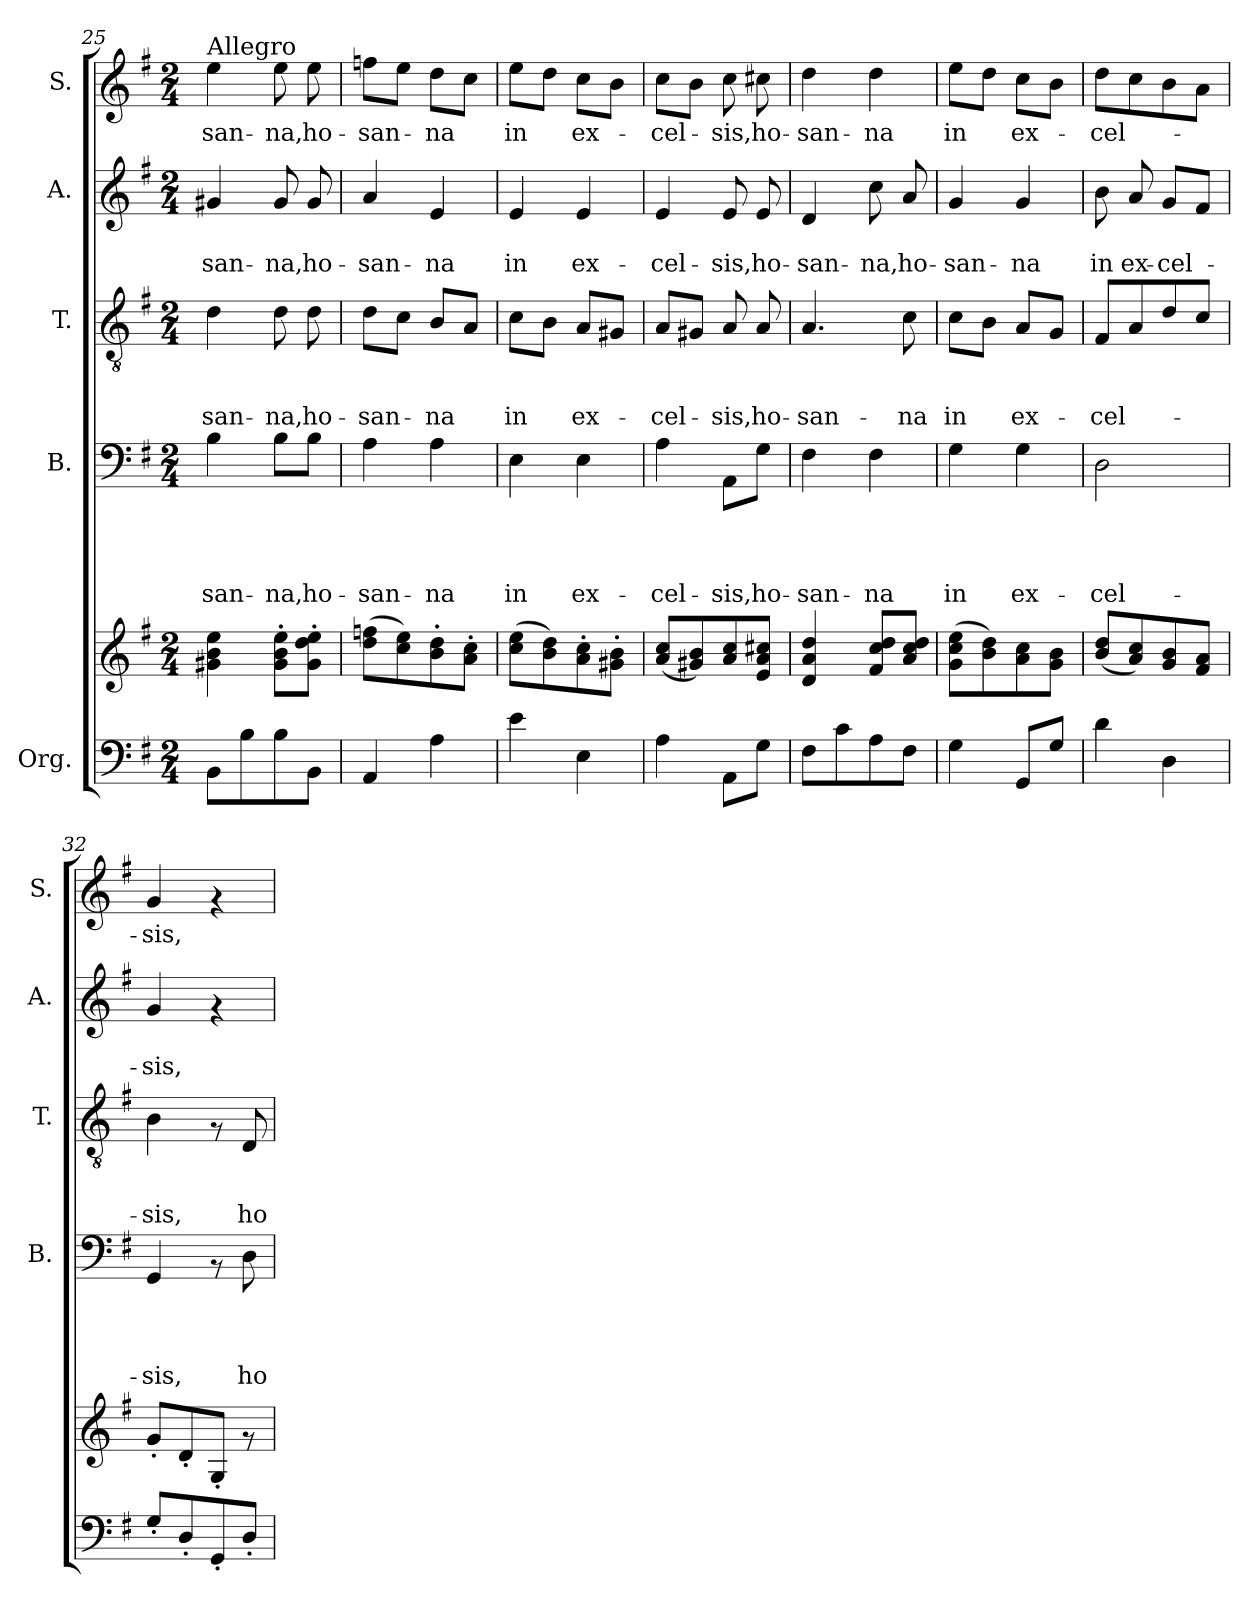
**kern	**kern	**kern	**text	**text	**text	**text	**kern	**text	**text	**text	**kern	**text	**text	**kern	**text
*part5	*part5	*part4	*part4	*part4	*part4	*part4	*part3	*part3	*part3	*part3	*part2	*part2	*part2	*part1	*part1
*staff6	*staff5	*staff4	*staff4	*staff4	*staff4	*staff4	*staff3	*staff3	*staff3	*staff3	*staff2	*staff2	*staff2	*staff1	*staff1
*I"Org.	*	*I"B.	*	*	*	*	*I"T.	*	*	*	*I"A.	*	*	*I"S.	*
*	*	*I'B.	*	*	*	*	*I'T.	*	*	*	*I'A.	*	*	*I'S.	*
*clefF4	*clefG2	*clefF4	*	*	*	*	*clefGv2	*	*	*	*clefG2	*	*	*clefG2	*
*k[f#]	*k[f#]	*k[f#]	*	*	*	*	*k[f#]	*	*	*	*k[f#]	*	*	*k[f#]	*
*G:	*G:	*G:	*	*	*	*	*G:	*	*	*	*G:	*	*	*G:	*
*M2/4	*M2/4	*M2/4	*	*	*	*	*M2/4	*	*	*	*M2/4	*	*	*M2/4	*
=25	=25	=25	=25	=25	=25	=25	=25	=25	=25	=25	=25	=25	=25	=25	=25
!	!	!	!	!	!	!	!	!	!	!	!	!	!	!LO:TX:a:t=Allegro	!
!	!	!	!	!	!	!LO:LY:b	!	!	!	!LO:LY:b	!	!	!LO:LY:b	!	!LO:LY:b
8BB\L	4g#X\ 4b\ 4ee\	4B\	.	.	.	-san-	4d\	.	.	-san-	4g#X/	.	-san-	4ee\	-san-
8B\	.	.	.	.	.	.	.	.	.	.	.	.	.	.	.
!	!	!	!	!	!	!LO:LY:b	!	!	!	!LO:LY:b	!	!	!LO:LY:b	!	!LO:LY:b
8B\	8g#\'> 8b\'> 8ee\'>L	8B\L	.	.	.	-na,	8d\	.	.	-na,	8g#/	.	-na,	8ee\	-na,
!	!	!	!	!	!	!LO:LY:b	!	!	!	!LO:LY:b	!	!	!LO:LY:b	!	!LO:LY:b
8BB\J	8g#\'> 8dd\'> 8ee\'>J	8B\J	.	.	.	ho-	8d\	.	.	ho-	8g#/	.	ho-	8ee\	ho-
!!LO:PB:g=z
=26	=26	=26	=26	=26	=26	=26	=26	=26	=26	=26	=26	=26	=26	=26	=26
!	!	!	!	!	!	!LO:LY:b	!	!	!	!LO:LY:b	!	!	!LO:LY:b	!	!LO:LY:b
4AA/	(>8dd\ 8ffn\L	4A\	.	.	.	-san-	8d\L	.	.	-san-	4a/	.	-san-	8ffn\L	-san-
.	8cc\ 8ee\)	.	.	.	.	.	8c\J	.	.	.	.	.	.	8ee\J	.
!	!	!	!	!	!	!LO:LY:b	!	!	!	!LO:LY:b	!	!	!LO:LY:b	!	!LO:LY:b
4A\	8b\'> 8dd\'>	4A\	.	.	.	-na	8B/L	.	.	-na	4e/	.	-na	8dd\L	-na
.	8a\'> 8cc\'>J	.	.	.	.	.	8A/J	.	.	.	.	.	.	8cc\J	.
=27	=27	=27	=27	=27	=27	=27	=27	=27	=27	=27	=27	=27	=27	=27	=27
!	!	!	!	!	!	!LO:LY:b	!	!	!	!LO:LY:b	!	!	!LO:LY:b	!	!LO:LY:b
4e\	(>8cc\ 8ee\L	4E\	.	.	.	in	8c\L	.	.	in	4e/	.	in	8ee\L	in
.	8b\ 8dd\)	.	.	.	.	.	8B\J	.	.	.	.	.	.	8dd\J	.
!	!	!	!	!	!	!LO:LY:b	!	!	!	!LO:LY:b	!	!	!LO:LY:b	!	!LO:LY:b
4E\	8a\'> 8cc\'>	4E\	.	.	.	ex-	8A/L	.	.	ex-	4e/	.	ex-	8cc\L	ex-
.	8g#X\'> 8b\'>J	.	.	.	.	.	8G#X/J	.	.	.	.	.	.	8b\J	.
=28	=28	=28	=28	=28	=28	=28	=28	=28	=28	=28	=28	=28	=28	=28	=28
!	!	!	!	!	!	!LO:LY:b	!	!	!	!LO:LY:b	!	!	!LO:LY:b	!	!LO:LY:b
4A\	(<8a/ 8cc/L	4A\	.	.	.	-cel-	8A/L	.	.	-cel-	4e/	.	-cel-	8cc\L	-cel-
.	8g#X/ 8b/)	.	.	.	.	.	8G#X/J	.	.	.	.	.	.	8b\J	.
!	!	!	!	!	!	!LO:LY:b	!	!	!	!LO:LY:b	!	!	!LO:LY:b	!	!LO:LY:b
8AA\L	8a/ 8cc/	8AA\L	.	.	.	-sis,	8A/	.	.	-sis,	8e/	.	-sis,	8cc\	-sis,
!	!	!	!	!	!	!LO:LY:b	!	!	!	!LO:LY:b	!	!	!LO:LY:b	!	!LO:LY:b
8G\J	8e/ 8a/ 8cc#X/J	8G\J	.	.	.	ho-	8A/	.	.	ho-	8e/	.	ho-	8cc#X\	ho-
=29	=29	=29	=29	=29	=29	=29	=29	=29	=29	=29	=29	=29	=29	=29	=29
!	!	!	!	!	!	!LO:LY:b	!	!	!	!LO:LY:b	!	!	!LO:LY:b	!	!LO:LY:b
8F#\L	4d/ 4a/ 4dd/	4F#\	.	.	.	-san-	4.A/	.	.	-san-	4d/	.	-san-	4dd\	-san-
8c\	.	.	.	.	.	.	.	.	.	.	.	.	.	.	.
!	!	!	!	!	!	!LO:LY:b	!	!	!	!	!	!	!LO:LY:b	!	!LO:LY:b
8A\	8f#/ 8cc/ 8dd/L	4F#\	.	.	.	-na	.	.	.	.	8cc\	.	-na,	4dd\	-na
!	!	!	!	!	!	!	!	!	!	!LO:LY:b	!	!	!LO:LY:b	!	!
8F#\J	8a/ 8cc/ 8dd/J	.	.	.	.	.	8c\	.	.	-na	8a/	.	ho-	.	.
=30	=30	=30	=30	=30	=30	=30	=30	=30	=30	=30	=30	=30	=30	=30	=30
!	!	!	!	!	!	!LO:LY:b	!	!	!	!LO:LY:b	!	!	!LO:LY:b	!	!LO:LY:b
4G\	(>8g\ 8cc\ 8ee\L	4G\	.	.	.	in	8c\L	.	.	in	4g/	.	-san-	8ee\L	in
.	8b\ 8dd\)	.	.	.	.	.	8B\J	.	.	.	.	.	.	8dd\J	.
!	!	!	!	!	!	!LO:LY:b	!	!	!	!LO:LY:b	!	!	!LO:LY:b	!	!LO:LY:b
8GG/L	8a\ 8cc\	4G\	.	.	.	ex-	8A/L	.	.	ex-	4g/	.	-na	8cc\L	ex-
8G/J	8g\ 8b\J	.	.	.	.	.	8G/J	.	.	.	.	.	.	8b\J	.
=31	=31	=31	=31	=31	=31	=31	=31	=31	=31	=31	=31	=31	=31	=31	=31
!	!	!	!	!	!	!LO:LY:b	!	!	!	!LO:LY:b	!	!	!LO:LY:b	!	!LO:LY:b
4d\	(<8b/ 8dd/L	2D\	.	.	.	-cel-	8F#/L	.	.	-cel-	8b\	.	in	8dd\L	-cel-
!	!	!	!	!	!	!	!	!	!	!	!	!	!LO:LY:b	!	!
.	8a/ 8cc/)	.	.	.	.	.	8A/	.	.	.	8a/	.	ex-	8cc\	.
!	!	!	!	!	!	!	!	!	!	!	!	!	!LO:LY:b	!	!
4D\	8g/ 8b/	.	.	.	.	.	8d/	.	.	.	8g/L	.	-cel-	8b\	.
.	8f#/ 8a/J	.	.	.	.	.	8c/J	.	.	.	8f#/J	.	.	8a\J	.
=32	=32	=32	=32	=32	=32	=32	=32	=32	=32	=32	=32	=32	=32	=32	=32
!	!	!	!	!	!	!LO:LY:b	!	!	!	!LO:LY:b	!	!	!LO:LY:b	!	!LO:LY:b
8G'</L	8g'</L	4GG/	.	.	.	-sis,	4B\	.	.	-sis,	4g/	.	-sis,	4g/	-sis,
8D'</	8d'</	.	.	.	.	.	.	.	.	.	.	.	.	.	.
8GG'</	8G'</J	8rAA	.	.	.	.	8rF	.	.	.	4rf	.	.	4rf	.
!	!	!	!	!	!	!LO:LY:b	!	!	!	!LO:LY:b	!	!	!	!	!
8D'</J	8rf	8D\	.	.	.	ho-	8D/	.	.	ho-	.	.	.	.	.
=	=	=	=	=	=	=	=	=	=	=	=	=	=	=	=
*-	*-	*-	*-	*-	*-	*-	*-	*-	*-	*-	*-	*-	*-	*-	*-
